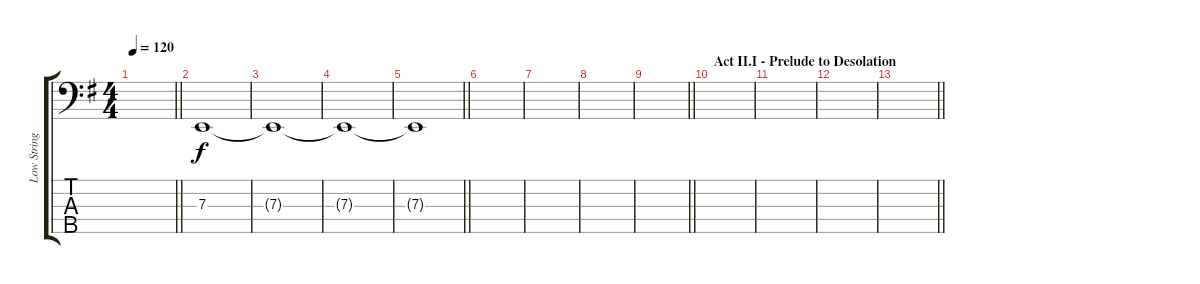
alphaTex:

\track ("Low Strings Standard" "Low String") {instrument stringensemble1}
\staff {score tabs}
\tuning (G2 D2 A1 E1 B0) {hide}
\ts (4 4)
\tempo 120
\clef f4
\barLineRight lightlight
\ks eminor
|
\section ("" "")
7.3.1 |
7.3{t}.1 |
7.3{t}.1 |
\barLineRight lightlight
7.3{t}.1 |
|
|
|
\barLineRight lightlight
|
\section ("" "Act II.I - Prelude to Desolation")
|
|
|
\barLineRight lightlight
